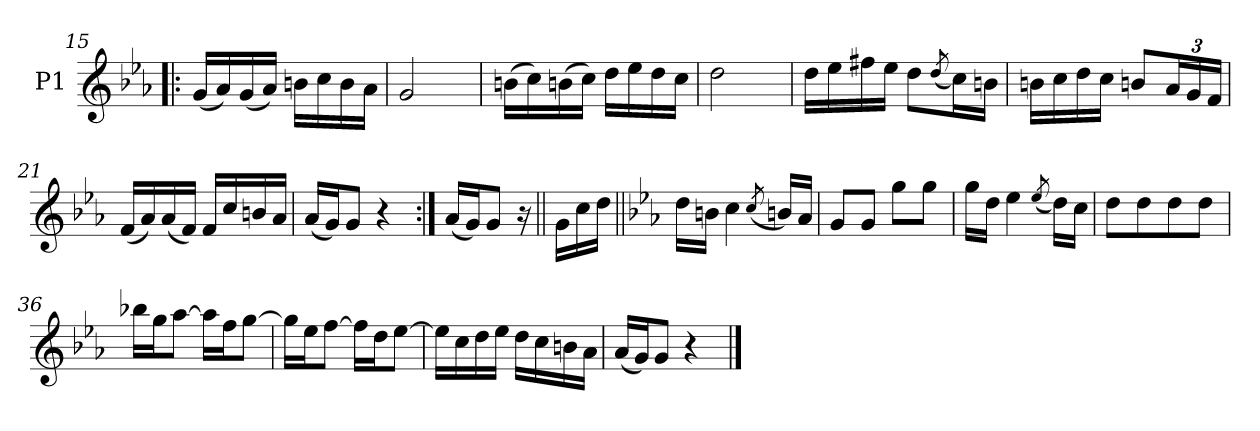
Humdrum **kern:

**kern
*part1
*staff1
*I"P1
*clefG2
*k[b-e-a-]
=15!|:
(16gLL
16a-)
(16g
16a-JJ)
16bnLL
16cc
16b
16a-JJ
=16
2g
=17
(16bnLL
16cc)
(16bn
16ccJJ)
16ddLL
16ee-
16dd
16ccJJ
=18
2dd
=19
16ddLL
16ee-
16ff#X
16ee-JJ
8ddL
(8qdd/
16ccL)
16bnJJ
=20
16bnLL
16cc
16dd
16ccJJ
8bnL
24a-L
24g
24fJJ
=21
(16fLL
16a-)
(16a-
16fJJ)
16fLL
16cc
16bn
16a-JJ
=22
(16a-LL
16gJ)
8gJ
4r
=:|!
(16a-LL
16gJ)
8gJ
16r
=23||
16gLL
16cc
16ddJJ
=32||
*k[b-e-a-]
16ddLL
16bnJJ
4cc
(8qcc/
16bnLL)
16a-JJ
=33
8gL
8gJ
8ggL
8ggJ
=34
16ggLL
16ddJJ
4ee-
(8qee-/
16ddLL)
16ccJJ
=35
8ddL
8dd
8dd
8ddJ
=36
16bb-XLL
16ggJ
[8aa-J
16aa-LL]
16ffJ
[8ggJ
=37
16ggLL]
16ee-J
[8ffJ
16ffLL]
16ddJ
[8ee-J
=38
16ee-LL]
16cc
16dd
16ee-JJ
16ddLL
16cc
16bn
16a-JJ
=39
(16a-LL
16gJ)
8gJ
4r
==
*-
